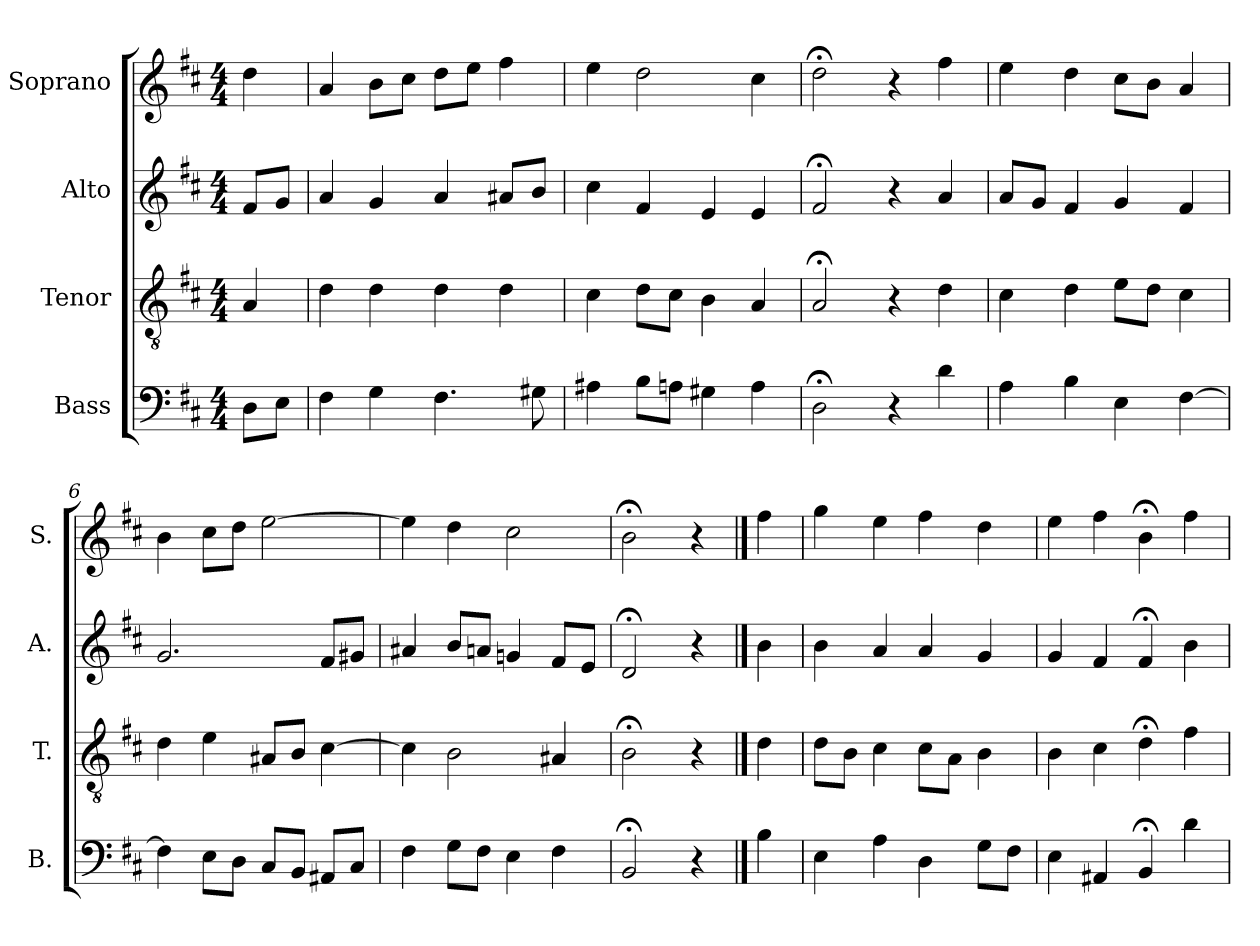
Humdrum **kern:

**kern	**kern	**kern	**kern
*part4	*part3	*part2	*part1
*staff4	*staff3	*staff2	*staff1
*I"Bass	*I"Tenor	*I"Alto	*I"Soprano
*I'B.	*I'T.	*I'A.	*I'S.
*clefF4	*clefGv2	*clefG2	*clefG2
*	*ITrd7c12	*	*
*k[f#c#]	*k[f#c#]	*k[f#c#]	*k[f#c#]
*D:	*D:	*D:	*D:
*M4/4	*M4/4	*M4/4	*M4/4
=1	=1	=1	=1
8D\L	4AA/	8f#/L	4dd\
8E\J	.	8g/J	.
=2	=2	=2	=2
4F#\	4D\	4a/	4a/
4G\	4D\	4g/	8b\L
.	.	.	8cc#\J
4.F#\	4D\	4a/	8dd\L
.	.	.	8ee\J
.	4D\	8a#X/L	4ff#\
8G#X\	.	8b/J	.
=3	=3	=3	=3
4A#X\	4C#\	4cc#\	4ee\
8B\L	8D\L	4f#/	2dd\
8An\J	8C#\J	.	.
4G#X\	4BB\	4e/	.
4A\	4AA/	4e/	4cc#\
=4	=4	=4	=4
2D;<\	2AA;</	2f#;</	2dd;<\
4r	4r	4r	4r
4d\	4D\	4a/	4ff#\
=5	=5	=5	=5
4A\	4C#\	8a/L	4ee\
.	.	8g/J	.
4B\	4D\	4f#/	4dd\
4E\	8E\L	4g/	8cc#\L
.	8D\J	.	8b\J
[4F#\	4C#\	4f#/	4a/
!!LO:LB:g=z
=6	=6	=6	=6
4F#\]	4D\	2.g/	4b\
8E\L	4E\	.	8cc#\L
8D\J	.	.	8dd\J
8C#/L	8AA#X/L	.	[2ee\
8BB/J	8BB/J	.	.
8AA#X/L	[4C#\	8f#/L	.
8C#/J	.	8g#X/J	.
=7	=7	=7	=7
4F#\	4C#\]	4a#X/	4ee\]
8G\L	2BB\	8b/L	4dd\
8F#\J	.	8an/J	.
4E\	.	4gn/	2cc#\
4F#\	4AA#X/	8f#/L	.
.	.	8e/J	.
=8	=8	=8	=8
2BB;</	2BB;<\	2d;</	2b;<\
4r	4r	4r	4r
==9	==9	==9	==9
4B\	4D\	4b\	4ff#\
=10	=10	=10	=10
4E\	8D\L	4b\	4gg\
.	8BB\J	.	.
4A\	4C#\	4a/	4ee\
4D\	8C#\L	4a/	4ff#\
.	8AA\J	.	.
8G\L	4BB\	4g/	4dd\
8F#\J	.	.	.
=11	=11	=11	=11
4E\	4BB\	4g/	4ee\
4AA#X/	4C#\	4f#/	4ff#\
4BB;</	4D;<\	4f#;</	4b;<\
4d\	4F#\	4b\	4ff#\
=	=	=	=
*-	*-	*-	*-
